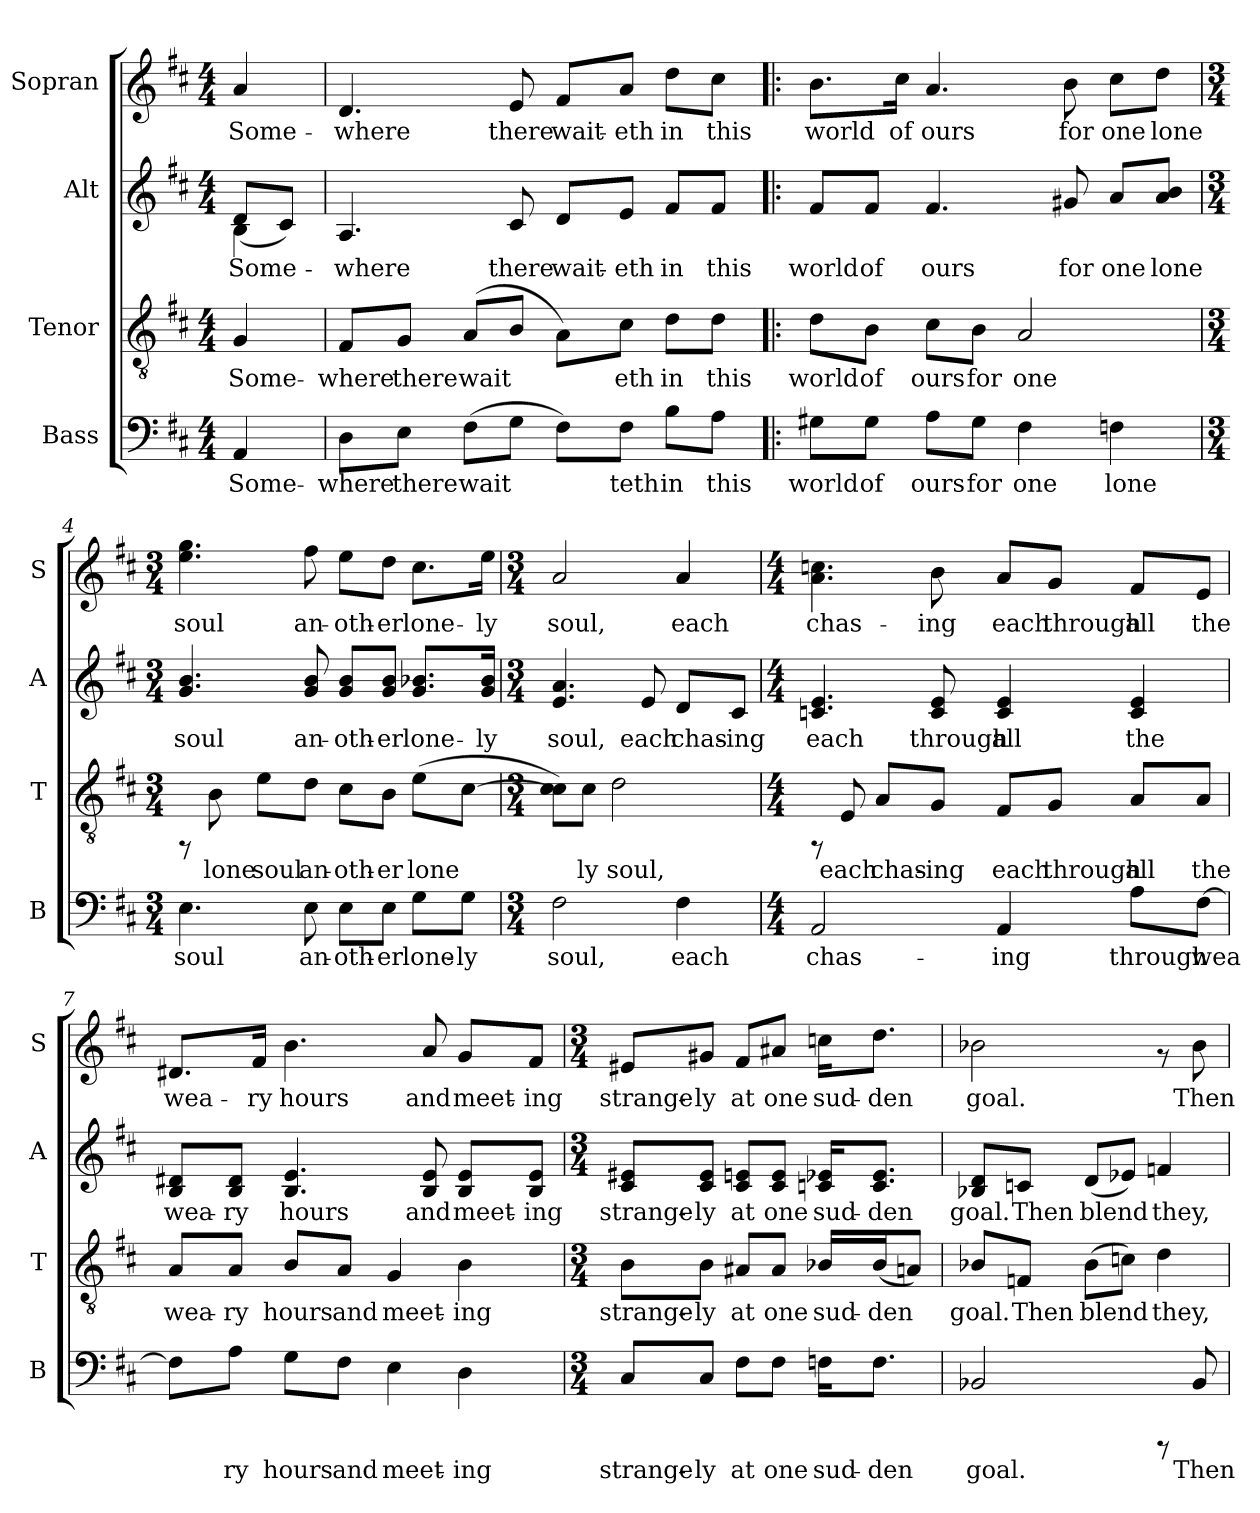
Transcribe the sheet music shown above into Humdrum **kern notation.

**kern	**text	**kern	**text	**kern	**text	**kern	**text
*part4	*part4	*part3	*part3	*part2	*part2	*part1	*part1
*staff4	*staff4	*staff3	*staff3	*staff2	*staff2	*staff1	*staff1
*I"Bass	*	*I"Tenor	*	*I"Alt	*	*I"Sopran	*
*I'B	*	*I'T	*	*I'A	*	*I'S	*
!!LO:PB:g=z
*stria5	*	*stria5	*	*stria5	*	*stria5	*
*clefF4	*	*clefGv2	*	*clefG2	*	*clefG2	*
*k[f#c#]	*	*k[f#c#]	*	*k[f#c#]	*	*k[f#c#]	*
*D:	*	*D:	*	*D:	*	*D:	*
*M4/4	*	*M4/4	*	*M4/4	*	*M4/4	*
=1	=1	=1	=1	=1	=1	=1	=1
!	!LO:LY:b:cj	!	!LO:LY:b:cj	!	!LO:LY:b	!	!LO:LY:b:cj
*	*	*	*	*^	*	*	*
4AA/	Some-	4G/	Some-	4B\	(>8d/L	Some-	4a/	Some-
!	!	!	!	!	!	!LO:LY:b	!	!
.	.	.	.	.	8c#/J)	--	.	.
=2	=2	=2	=2	=2	=2	=2	=2	=2
!	!LO:LY:b:cj	!	!LO:LY:b:cj	!	!	!LO:LY:b	!	!LO:LY:b:cj
*	*	*	*	*v	*v	*	*	*
8D\L	-where	8F#/L	-where	4.A/	-where	4.d/	-where
!	!LO:LY:b:cj	!	!LO:LY:b:cj	!	!	!	!
8E\J	there	8G/J	there	.	.	.	.
!	!LO:LY:b:cj	!	!LO:LY:b:cj	!	!	!	!
(>8F#\L	wait-	(<8A/L	wait-	.	.	.	.
!	!LO:LY:b:cj	!	!LO:LY:b:cj	!	!LO:LY:b	!	!LO:LY:b:cj
8G\J	--	8B/J	--	8c#/	there	8e/	there
!	!LO:LY:b:cj	!	!LO:LY:b:cj	!	!LO:LY:b	!	!LO:LY:b:cj
8F#\L)	--	8A\L)	--	8d/L	wait-	8f#/L	wait-
!	!LO:LY:b:cj	!	!LO:LY:b:cj	!	!LO:LY:b	!	!LO:LY:b:cj
8F#\J	-teth	8c#\J	-eth	8e/J	-eth	8a/J	-eth
!	!LO:LY:b:cj	!	!LO:LY:b:cj	!	!LO:LY:b	!	!LO:LY:b:cj
8B\L	in	8d\L	in	8f#/L	in	8dd\L	in
!	!LO:LY:b:cj	!	!LO:LY:b:cj	!	!LO:LY:b	!	!LO:LY:b:cj
8A\J	this	8d\J	this	8f#/J	this	8cc#\J	this
=3!|:	=3!|:	=3!|:	=3!|:	=3!|:	=3!|:	=3!|:	=3!|:
!	!LO:LY:b:cj	!	!LO:LY:b:cj	!	!LO:LY:b	!	!LO:LY:b:cj
8G#X\L	world	8d\L	world	8f#/L	world	8.b\L	world
!	!LO:LY:b:cj	!	!LO:LY:b:cj	!	!LO:LY:b	!	!
8G#\J	of	8B\J	of	8f#/J	of	.	.
!	!	!	!	!	!	!	!LO:LY:b:cj
.	.	.	.	.	.	16cc#\J	of
!	!LO:LY:b:cj	!	!LO:LY:b:cj	!	!LO:LY:b	!	!LO:LY:b:cj
8A\L	ours	8c#\L	ours	4.f#/	ours	4.a/	ours
!	!LO:LY:b:cj	!	!LO:LY:b:cj	!	!	!	!
8G#\J	for	8B\J	for	.	.	.	.
!	!LO:LY:b:cj	!	!LO:LY:b:cj	!	!	!	!
4F#\	one	2A/	one	.	.	.	.
!	!	!	!	!	!LO:LY:b	!	!LO:LY:b:cj
.	.	.	.	8g#X/	for	8b\	for
!	!LO:LY:b:cj	!	!	!	!LO:LY:b	!	!LO:LY:b:cj
4Fn\	lone	.	.	8a/L	one	8cc#\L	one
!	!	!	!	!	!LO:LY:b	!	!LO:LY:b:cj
.	.	.	.	8a/ 8b/J	lone	8dd\J	lone
!!LO:LB:g=z
=4	=4	=4	=4	=4	=4	=4	=4
*M3/4	*	*M3/4	*	*M3/4	*	*M3/4	*
!	!LO:LY:b:cj	!	!	!	!LO:LY:b	!	!LO:LY:b:cj
4.E\	soul	8rFF	.	4.b/ 4.g/	soul	4.gg\ 4.ee\	soul
!	!	!	!LO:LY:b:cj	!	!	!	!
.	.	8B\	lone	.	.	.	.
!	!	!	!LO:LY:b:cj	!	!	!	!
.	.	8e\L	soul	.	.	.	.
!	!LO:LY:b:cj	!	!LO:LY:b:cj	!	!LO:LY:b	!	!LO:LY:b:cj
8E\	an-	8d\J	an-	8b/ 8g/	an-	8ff#\	an-
!	!LO:LY:b:cj	!	!LO:LY:b:cj	!	!LO:LY:b	!	!LO:LY:b:cj
8E\L	-oth-	8c#\L	-oth-	8b/ 8g/L	-oth-	8ee\L	-oth-
!	!LO:LY:b:cj	!	!LO:LY:b:cj	!	!LO:LY:b	!	!LO:LY:b:cj
8E\J	-er	8B\J	-er	8b/ 8g/J	-er	8dd\J	-er
!	!LO:LY:b:cj	!	!LO:LY:b:cj	!	!LO:LY:b	!	!LO:LY:b:cj
8G\L	lone-	(>8e\L	lone-	8.b-X/ 8.g/L	lone-	8.cc#\L	lone-
!	!LO:LY:b:cj	!	!LO:LY:b:cj	!	!	!	!
8G\J	-ly	[>8c#\J	--	.	.	.	.
!	!	!	!	!	!LO:LY:b	!	!LO:LY:b:cj
.	.	.	.	16b-/ 16g/J	-ly	16ee\J	-ly
=5	=5	=5	=5	=5	=5	=5	=5
*M3/4	*	*M3/4	*	*M3/4	*	*M3/4	*
!	!LO:LY:b:cj	!	!LO:LY:b:cj	!	!LO:LY:b	!	!LO:LY:b:cj
2F#\	soul,	8c#\ 8c#\]L)	--	4.a/ 4.e/	soul,	2a/	soul,
!	!	!	!LO:LY:b:cj	!	!	!	!
.	.	8c#\J	-ly	.	.	.	.
!	!	!	!LO:LY:b:cj	!	!	!	!
.	.	2d\	soul,	.	.	.	.
!	!	!	!	!	!LO:LY:b	!	!
.	.	.	.	8e/	each	.	.
!	!LO:LY:b:cj	!	!	!	!LO:LY:b	!	!LO:LY:b:cj
4F#\	each	.	.	8d/L	chas-	4a/	each
!	!	!	!	!	!LO:LY:b	!	!
.	.	.	.	8c#/J	-ing	.	.
=6	=6	=6	=6	=6	=6	=6	=6
*M4/4	*	*M4/4	*	*M4/4	*	*M4/4	*
!	!LO:LY:b:cj	!	!	!	!LO:LY:b	!	!LO:LY:b:cj
2AA/	chas-	8rFF	.	4.e/ 4.cn/	each	4.ccn\ 4.a\	chas-
!	!	!	!LO:LY:b:cj	!	!	!	!
.	.	8E/	each	.	.	.	.
!	!	!	!LO:LY:b:cj	!	!	!	!
.	.	8A/L	chas-	.	.	.	.
!	!	!	!LO:LY:b:cj	!	!LO:LY:b	!	!LO:LY:b:cj
.	.	8G/J	-ing	8e/ 8c/	through	8b\	-ing
!	!LO:LY:b:cj	!	!LO:LY:b:cj	!	!LO:LY:b	!	!LO:LY:b:cj
4AA/	-ing	8F#/L	each	4e/ 4c/	all	8a/L	each
!	!	!	!LO:LY:b:cj	!	!	!	!LO:LY:b:cj
.	.	8G/J	through	.	.	8g/J	through
!	!LO:LY:b:cj	!	!LO:LY:b:cj	!	!LO:LY:b	!	!LO:LY:b:cj
8A\L	through	8A/L	all	4e/ 4c/	the	8f#/L	all
!	!LO:LY:b:cj	!	!LO:LY:b:cj	!	!	!	!LO:LY:b:cj
[<8F#\J	wea-	8A/J	the	.	.	8e/J	the
!!LO:PB:g=z
=7	=7	=7	=7	=7	=7	=7	=7
!	!LO:LY:b:cj	!	!LO:LY:b:cj	!	!LO:LY:b	!	!LO:LY:b:cj
8F#\L]	--	8A/L	wea-	8d#X/ 8B/L	wea-	8.d#X/L	wea-
!	!LO:LY:b:cj	!	!LO:LY:b:cj	!	!LO:LY:b	!	!
8A\J	-ry	8A/J	-ry	8d#/ 8B/J	-ry	.	.
!	!	!	!	!	!	!	!LO:LY:b:cj
.	.	.	.	.	.	16f#/J	-ry
!	!LO:LY:b:cj	!	!LO:LY:b:cj	!	!LO:LY:b	!	!LO:LY:b:cj
8G\L	hours	8B/L	hours	4.e/ 4.B/	hours	4.b\	hours
!	!LO:LY:b:cj	!	!LO:LY:b:cj	!	!	!	!
8F#\J	and	8A/J	and	.	.	.	.
!	!LO:LY:b:cj	!	!LO:LY:b:cj	!	!	!	!
4E\	meet-	4G/	meet-	.	.	.	.
!	!	!	!	!	!LO:LY:b	!	!LO:LY:b:cj
.	.	.	.	8e/ 8B/	and	8a/	and
!	!LO:LY:b:cj	!	!LO:LY:b:cj	!	!LO:LY:b	!	!LO:LY:b:cj
4D\	-ing	4B\	-ing	8e/ 8B/L	meet-	8g/L	meet-
!	!	!	!	!	!LO:LY:b	!	!LO:LY:b:cj
.	.	.	.	8e/ 8B/J	-ing	8f#/J	-ing
=8	=8	=8	=8	=8	=8	=8	=8
*M3/4	*	*M3/4	*	*M3/4	*	*M3/4	*
!	!LO:LY:b:cj	!	!LO:LY:b:cj	!	!LO:LY:b	!	!LO:LY:b:cj
8C#/L	strange-	8B\L	strange-	8e#X/ 8c#/L	strange-	8e#X/L	strange-
!	!LO:LY:b:cj	!	!LO:LY:b:cj	!	!LO:LY:b	!	!LO:LY:b:cj
8C#/J	-ly	8B\J	-ly	8e#/ 8c#/J	-ly	8g#X/J	-ly
!	!LO:LY:b:cj	!	!LO:LY:b:cj	!	!LO:LY:b	!	!LO:LY:b:cj
8F#\L	at	8A#X/L	at	8en/ 8c#/L	at	8f#/L	at
!	!LO:LY:b:cj	!	!LO:LY:b:cj	!	!LO:LY:b	!	!LO:LY:b:cj
8F#\J	one	8A#/J	one	8e/ 8c#/J	one	8a#X/J	one
!	!LO:LY:b:cj	!	!LO:LY:b:cj	!	!LO:LY:b	!	!LO:LY:b:cj
16Fn\L	sud-	16B-X/L	sud-	16e-X/ 16cn/L	sud-	16ccn\L	sud-
!	!LO:LY:b:cj	!	!LO:LY:b:cj	!	!LO:LY:b	!	!LO:LY:b:cj
8.F\J	-den	(<16B-/	-den	8.e-/ 8.c/J	-den	8.dd\J	-den
!	!	!	!LO:LY:b:cj	!	!	!	!
.	.	8An/J)	.	.	.	.	.
=9	=9	=9	=9	=9	=9	=9	=9
!	!LO:LY:b:cj	!	!LO:LY:b:cj	!	!LO:LY:b	!	!LO:LY:b:cj
2BB-X/	goal.	8B-X/L	goal.	8d/ 8B-X/L	goal.	2b-X\	goal.
!	!	!	!LO:LY:b:cj	!	!LO:LY:b	!	!
.	.	8Fn/J	Then	8cn/J	Then	.	.
!	!	!	!LO:LY:b:cj	!	!LO:LY:b	!	!
.	.	(>8B-\L	blend	(<8d/L	blend	.	.
!	!	!	!LO:LY:b:cj	!	!LO:LY:b	!	!
.	.	8cn\J)	.	8e-X/J)	.	.	.
!	!	!	!LO:LY:b:cj	!	!LO:LY:b	!	!
8rCCC	.	4d\	they,	4fn/	they,	8rf	.
!	!LO:LY:b:cj	!	!	!	!	!	!LO:LY:b:cj
8BB-/	Then	.	.	.	.	8b-\	Then
=	=	=	=	=	=	=	=
*-	*-	*-	*-	*-	*-	*-	*-
